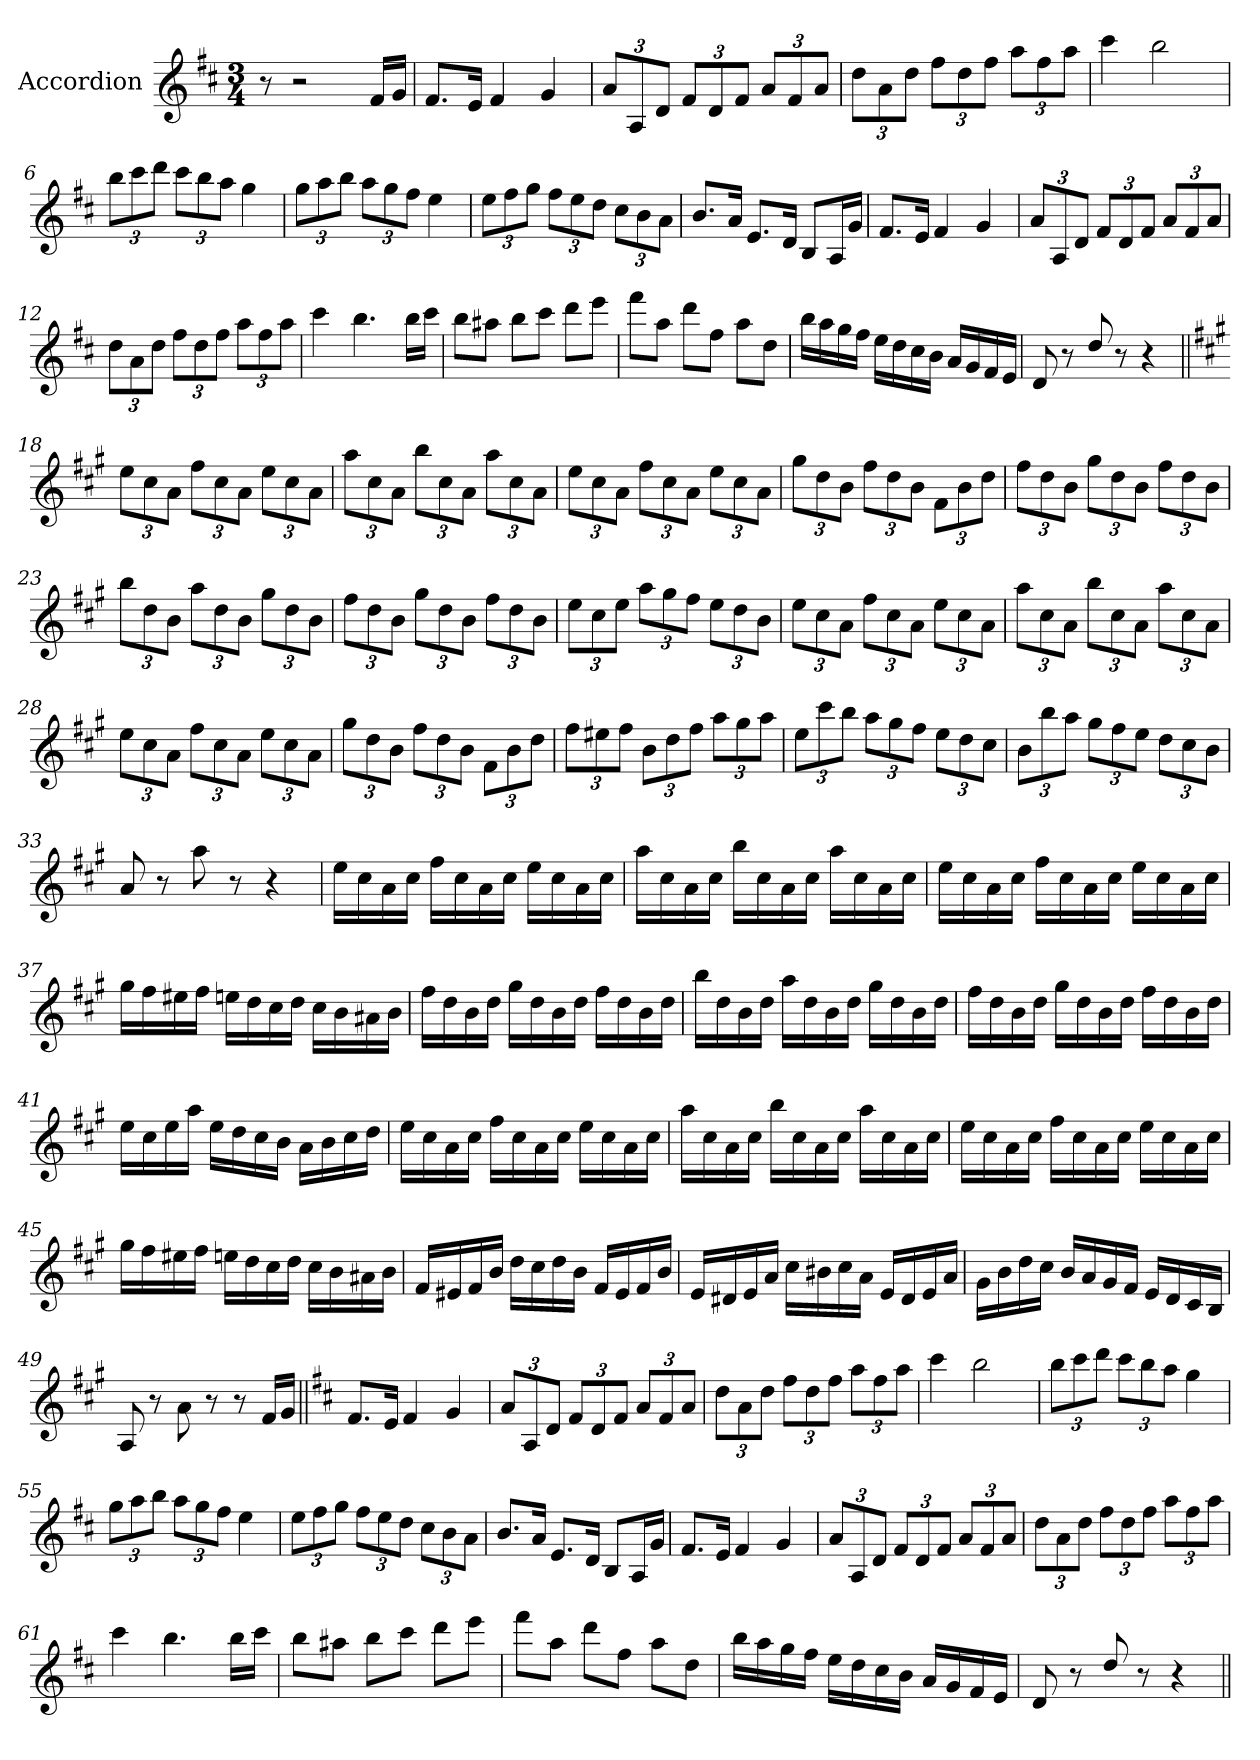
**kern
*part1
*staff1
*I"Accordion
*I'Acc
*clefG2
*k[f#c#]
*D:
*M3/4
=1
8r
2r
16f#/LL
16g/JJ
=2
8.f#/L
16e/Jk
4f#/
4g/
=3
*Xbrackettup
12a/L
12A/
12d/J
12f#/L
12d/
12f#/J
12a/L
12f#/
12a/J
=4
12dd\L
12a\
12dd\J
12ff#\L
12dd\
12ff#\J
12aa\L
12ff#\
12aa\J
=5
4ccc#\
2bb\
!!LO:LB:g=z
=6
12bb\L
12ccc#\
12ddd\J
12ccc#\L
12bb\
12aa\J
4gg\
=7
12gg\L
12aa\
12bb\J
12aa\L
12gg\
12ff#\J
4ee\
=8
12ee\L
12ff#\
12gg\J
12ff#\L
12ee\
12dd\J
12cc#\L
12b\
12a\J
=9
8.b/L
16a/Jk
8.e/L
16d/Jk
8B/L
16A/L
16g/JJ
!!LO:LB:g=z
=10
8.f#/L
16e/Jk
4f#/
4g/
=11
12a/L
12A/
12d/J
12f#/L
12d/
12f#/J
12a/L
12f#/
12a/J
=12
12dd\L
12a\
12dd\J
12ff#\L
12dd\
12ff#\J
12aa\L
12ff#\
12aa\J
=13
4ccc#\
4.bb\
16bb\LL
16ccc#\JJ
!!LO:LB:g=z
=14
8bb\L
8aa#X\J
8bb\L
8ccc#\J
8ddd\L
8eee\J
=15
8fff#\L
8aa\J
8ddd\L
8ff#\J
8aa\L
8dd\J
=16
16bb\LL
16aa\
16gg\
16ff#\JJ
16ee\LL
16dd\
16cc#\
16b\JJ
16a/LL
16g/
16f#/
16e/JJ
=17
8d/
8r
8dd/
8r
4r
!!LO:LB:g=z
=18||
*k[f#c#g#]
*A:
12ee\L
12cc#\
12a\J
12ff#\L
12cc#\
12a\J
12ee\L
12cc#\
12a\J
=19
12aa\L
12cc#\
12a\J
12bb\L
12cc#\
12a\J
12aa\L
12cc#\
12a\J
=20
12ee\L
12cc#\
12a\J
12ff#\L
12cc#\
12a\J
12ee\L
12cc#\
12a\J
=21
12gg#\L
12dd\
12b\J
12ff#\L
12dd\
12b\J
12f#\L
12b\
12dd\J
!!LO:LB:g=z
=22
12ff#\L
12dd\
12b\J
12gg#\L
12dd\
12b\J
12ff#\L
12dd\
12b\J
=23
12bb\L
12dd\
12b\J
12aa\L
12dd\
12b\J
12gg#\L
12dd\
12b\J
=24
12ff#\L
12dd\
12b\J
12gg#\L
12dd\
12b\J
12ff#\L
12dd\
12b\J
=25
12ee\L
12cc#\
12ee\J
12aa\L
12gg#\
12ff#\J
12ee\L
12dd\
12b\J
!!LO:LB:g=z
=26
12ee\L
12cc#\
12a\J
12ff#\L
12cc#\
12a\J
12ee\L
12cc#\
12a\J
=27
12aa\L
12cc#\
12a\J
12bb\L
12cc#\
12a\J
12aa\L
12cc#\
12a\J
=28
12ee\L
12cc#\
12a\J
12ff#\L
12cc#\
12a\J
12ee\L
12cc#\
12a\J
=29
12gg#\L
12dd\
12b\J
12ff#\L
12dd\
12b\J
12f#\L
12b\
12dd\J
!!LO:LB:g=z
=30
12ff#\L
12ee#X\
12ff#\J
12b\L
12dd\
12ff#\J
12aa\L
12gg#\
12aa\J
=31
12ee\L
12ccc#\
12bb\J
12aa\L
12gg#\
12ff#\J
12ee\L
12dd\
12cc#\J
=32
12b\L
12bb\
12aa\J
12gg#\L
12ff#\
12ee\J
12dd\L
12cc#\
12b\J
=33
8a/
8r
8aa\
8r
4r
!!LO:LB:g=z
=34
16ee\LL
16cc#\
16a\
16cc#\JJ
16ff#\LL
16cc#\
16a\
16cc#\JJ
16ee\LL
16cc#\
16a\
16cc#\JJ
=35
16aa\LL
16cc#\
16a\
16cc#\JJ
16bb\LL
16cc#\
16a\
16cc#\JJ
16aa\LL
16cc#\
16a\
16cc#\JJ
=36
16ee\LL
16cc#\
16a\
16cc#\JJ
16ff#\LL
16cc#\
16a\
16cc#\JJ
16ee\LL
16cc#\
16a\
16cc#\JJ
!!LO:LB:g=z
=37
16gg#\LL
16ff#\
16ee#X\
16ff#\JJ
16een\LL
16dd\
16cc#\
16dd\JJ
16cc#\LL
16b\
16a#X\
16b\JJ
=38
16ff#\LL
16dd\
16b\
16dd\JJ
16gg#\LL
16dd\
16b\
16dd\JJ
16ff#\LL
16dd\
16b\
16dd\JJ
=39
16bb\LL
16dd\
16b\
16dd\JJ
16aa\LL
16dd\
16b\
16dd\JJ
16gg#\LL
16dd\
16b\
16dd\JJ
!!LO:PB:g=z
=40
16ff#\LL
16dd\
16b\
16dd\JJ
16gg#\LL
16dd\
16b\
16dd\JJ
16ff#\LL
16dd\
16b\
16dd\JJ
=41
16ee\LL
16cc#\
16ee\
16aa\JJ
16ee\LL
16dd\
16cc#\
16b\JJ
16a\LL
16b\
16cc#\
16dd\JJ
=42
16ee\LL
16cc#\
16a\
16cc#\JJ
16ff#\LL
16cc#\
16a\
16cc#\JJ
16ee\LL
16cc#\
16a\
16cc#\JJ
!!LO:LB:g=z
=43
16aa\LL
16cc#\
16a\
16cc#\JJ
16bb\LL
16cc#\
16a\
16cc#\JJ
16aa\LL
16cc#\
16a\
16cc#\JJ
=44
16ee\LL
16cc#\
16a\
16cc#\JJ
16ff#\LL
16cc#\
16a\
16cc#\JJ
16ee\LL
16cc#\
16a\
16cc#\JJ
=45
16gg#\LL
16ff#\
16ee#X\
16ff#\JJ
16een\LL
16dd\
16cc#\
16dd\JJ
16cc#\LL
16b\
16a#X\
16b\JJ
!!LO:LB:g=z
=46
16f#/LL
16e#X/
16f#/
16b/JJ
16dd\LL
16cc#\
16dd\
16b\JJ
16f#/LL
16e#/
16f#/
16b/JJ
=47
16e/LL
16d#X/
16e/
16a/JJ
16cc#\LL
16b#X\
16cc#\
16a\JJ
16e/LL
16d#/
16e/
16a/JJ
=48
16g#\LL
16b\
16dd\
16cc#\JJ
16b/LL
16a/
16g#/
16f#/JJ
16e/LL
16d/
16c#/
16B/JJ
!!LO:LB:g=z
=49
8A/
8r
8a\
8r
8r
16f#/LL
16g#/JJ
=50||
*k[f#c#]
*D:
8.f#/L
16e/Jk
4f#/
4g/
=51
12a/L
12A/
12d/J
12f#/L
12d/
12f#/J
12a/L
12f#/
12a/J
=52
12dd\L
12a\
12dd\J
12ff#\L
12dd\
12ff#\J
12aa\L
12ff#\
12aa\J
=53
4ccc#\
2bb\
!!LO:LB:g=z
=54
12bb\L
12ccc#\
12ddd\J
12ccc#\L
12bb\
12aa\J
4gg\
=55
12gg\L
12aa\
12bb\J
12aa\L
12gg\
12ff#\J
4ee\
=56
12ee\L
12ff#\
12gg\J
12ff#\L
12ee\
12dd\J
12cc#\L
12b\
12a\J
=57
8.b/L
16a/Jk
8.e/L
16d/Jk
8B/L
16A/L
16g/JJ
!!LO:LB:g=z
=58
8.f#/L
16e/Jk
4f#/
4g/
=59
12a/L
12A/
12d/J
12f#/L
12d/
12f#/J
12a/L
12f#/
12a/J
=60
12dd\L
12a\
12dd\J
12ff#\L
12dd\
12ff#\J
12aa\L
12ff#\
12aa\J
=61
4ccc#\
4.bb\
16bb\LL
16ccc#\JJ
!!LO:LB:g=z
=62
8bb\L
8aa#X\J
8bb\L
8ccc#\J
8ddd\L
8eee\J
=63
8fff#\L
8aa\J
8ddd\L
8ff#\J
8aa\L
8dd\J
=64
16bb\LL
16aa\
16gg\
16ff#\JJ
16ee\LL
16dd\
16cc#\
16b\JJ
16a/LL
16g/
16f#/
16e/JJ
=65
8d/
8r
8dd/
8r
4r
=||
*-
